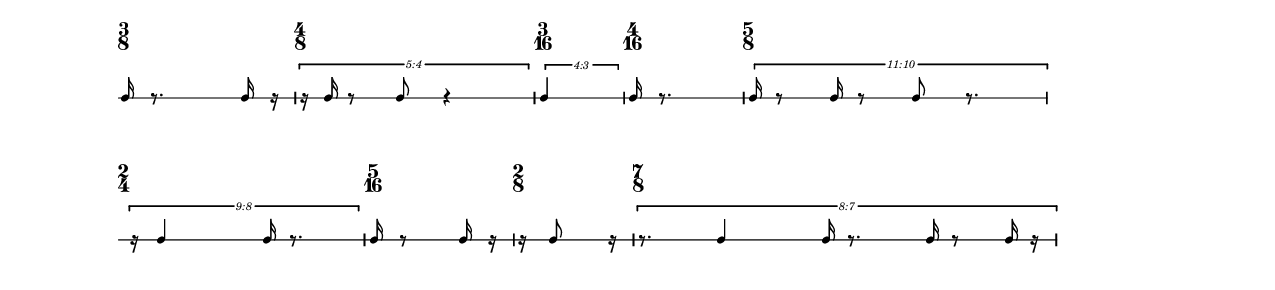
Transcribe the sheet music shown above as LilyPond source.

% 2014-08-12 17:28

\version "2.19.11"
\language "english"

#(set-default-paper-size "letter" 'portrait)
#(set-global-staff-size 12)

\header {}

\layout {
	\accidentalStyle forget
	indent = #0
	ragged-right = ##t
	\context {
		\name TimeSignatureContext
		\type Engraver_group
		\consists Axis_group_engraver
		\consists Time_signature_engraver
		\override TimeSignature #'X-extent = #'(0 . 0)
		\override TimeSignature #'X-offset = #ly:self-alignment-interface::x-aligned-on-self
		\override TimeSignature #'Y-extent = #'(0 . 0)
		\override TimeSignature #'break-align-symbol = ##f
		\override TimeSignature #'break-visibility = #end-of-line-invisible
		\override TimeSignature #'font-size = #1
		\override TimeSignature #'self-alignment-X = #center
		\override VerticalAxisGroup #'default-staff-staff-spacing = #'((basic-distance . 0) (minimum-distance . 10) (padding . 6) (stretchability . 0))
	}
	\context {
		\Score
		\remove Bar_number_engraver
		\accepts TimeSignatureContext
		\override Beam #'breakable = ##t
		\override SpacingSpanner #'strict-grace-spacing = ##t
		\override SpacingSpanner #'strict-note-spacing = ##t
		\override SpacingSpanner #'uniform-stretching = ##t
		\override TupletBracket #'bracket-visibility = ##t
		\override TupletBracket #'minimum-length = #3
		\override TupletBracket #'padding = #2
		\override TupletBracket #'springs-and-rods = #ly:spanner::set-spacing-rods
		\override TupletNumber #'text = #tuplet-number::calc-fraction-text
		autoBeaming = ##f
		proportionalNotationDuration = #(ly:make-moment 1 32)
		tupletFullLength = ##t
	}
	\context {
		\StaffGroup
	}
	\context {
		\Staff
		\remove Time_signature_engraver
	}
	\context {
		\RhythmicStaff
		\remove Time_signature_engraver
	}
}

\paper {
	left-margin = #20
	system-system-spacing = #'((basic-distance . 0) (minimum-distance . 0) (padding . 12) (stretchability . 0))
}

\score {
	\new Score <<
		\new TimeSignatureContext {
			{
				\time 3/8
				s1 * 3/8
			}
			{
				\time 4/8
				s1 * 1/2
			}
			{
				\time 3/16
				s1 * 3/16
			}
			{
				\time 4/16
				s1 * 1/4
			}
			{
				\time 5/8
				s1 * 5/8
			}
			{
				\time 2/4
				s1 * 1/2
			}
			{
				\time 5/16
				s1 * 5/16
			}
			{
				\time 2/8
				s1 * 1/4
			}
			{
				\time 7/8
				s1 * 7/8
			}
		}
		\new RhythmicStaff {
			{
				\time 3/8
				{
					c'16
					r8.
					c'16
					r16
				}
			}
			{
				\time 4/8
				\times 4/5 {
					r16
					c'16
					r8
					c'8
					r4
				}
			}
			{
				\time 3/16
				\tweak #'text #tuplet-number::calc-fraction-text
				\times 3/4 {
					c'4
				}
			}
			{
				\time 4/16
				{
					c'16
					r8.
				}
			}
			{
				\time 5/8
				\tweak #'text #tuplet-number::calc-fraction-text
				\times 10/11 {
					c'16
					r8
					c'16
					r8
					c'8
					r8.
				}
			}
			{
				\time 2/4
				\times 8/9 {
					r16
					c'4
					c'16
					r8.
				}
			}
			{
				\time 5/16
				{
					c'16
					r8
					c'16
					r16
				}
			}
			{
				\time 2/8
				{
					r16
					c'8
					r16
				}
			}
			{
				\time 7/8
				\tweak #'text #tuplet-number::calc-fraction-text
				\times 7/8 {
					r8.
					c'4
					c'16
					r8.
					c'16
					r8
					c'16
					r16
				}
			}
		}
	>>
}